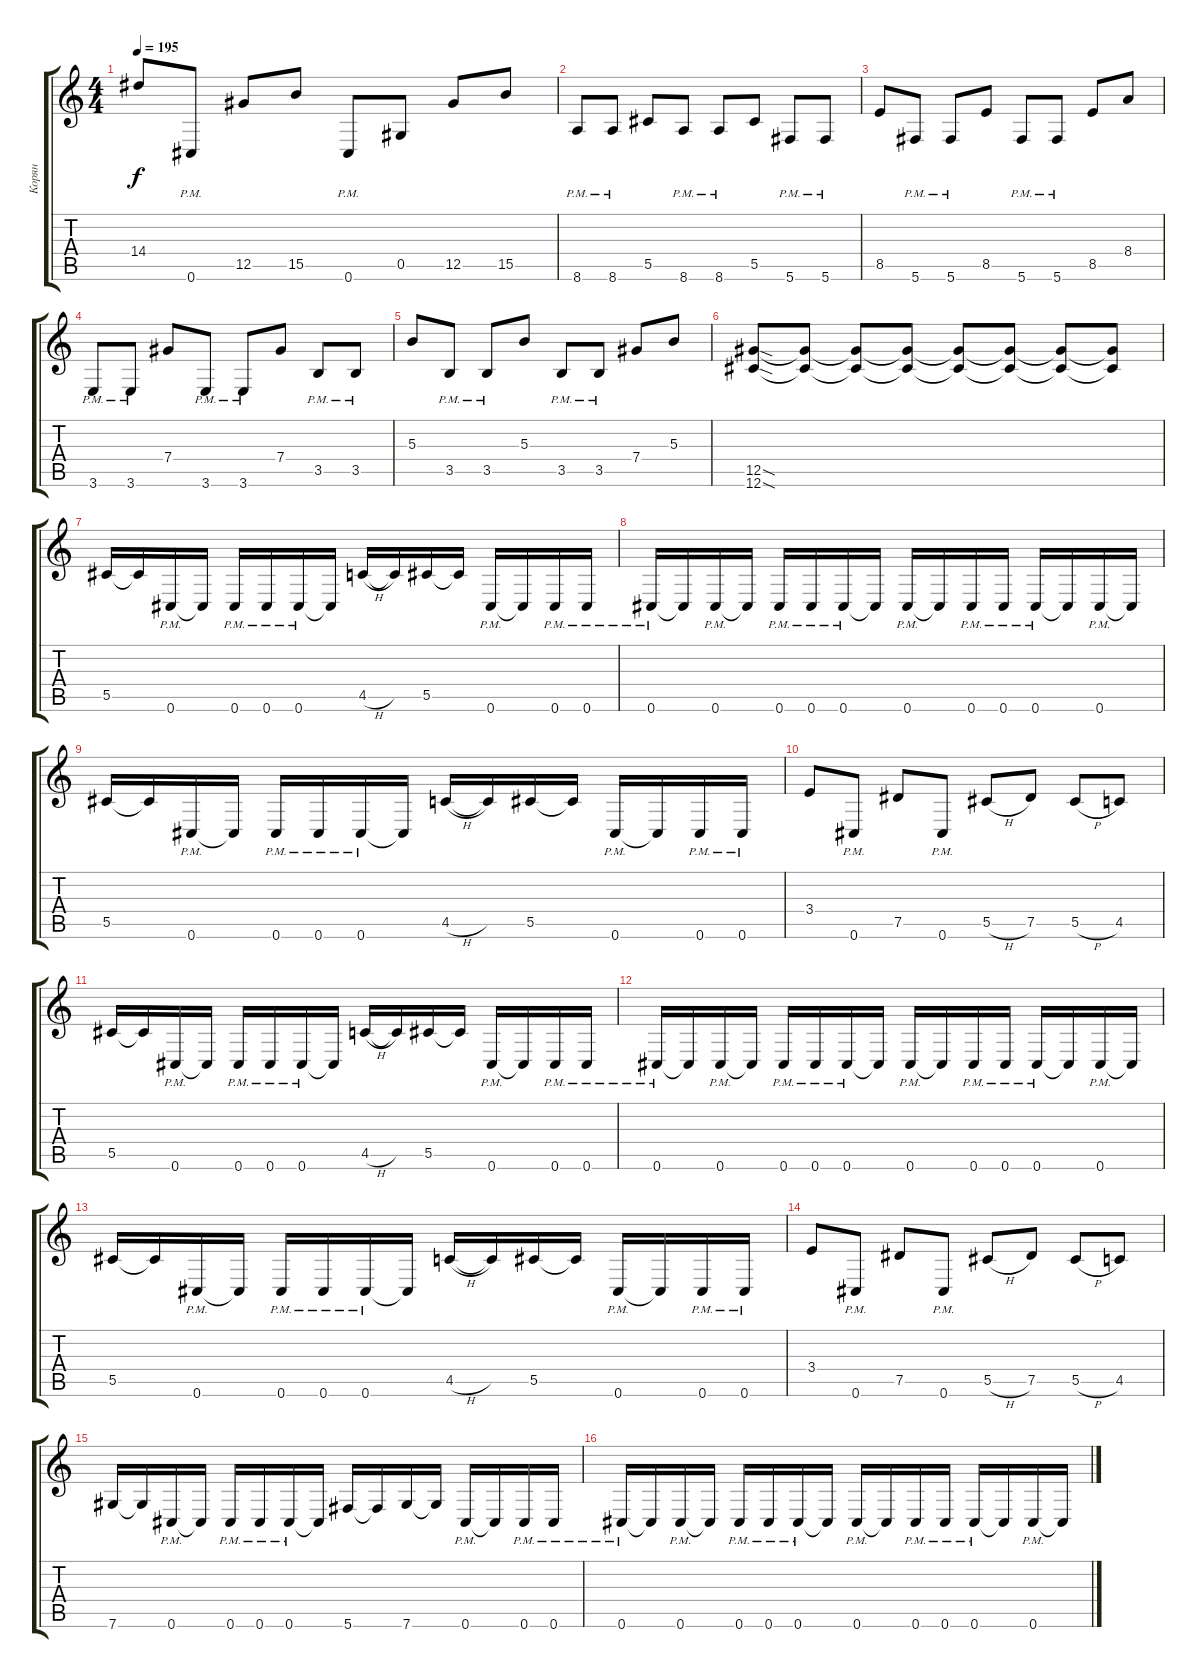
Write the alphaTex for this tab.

\track ("Корян" "Корян") {instrument distortionguitar}
\staff {score tabs}
\tuning (Eb4 Bb3 Gb3 Db3 Ab2 Db2) {hide}
\ts (4 4)
\tempo 195
\clef g2
\ks c
14.4.8{dy f} 0.6{pm}.8 12.5.8 15.5.8 0.6{pm}.8 0.5.8 12.5.8 15.5.8 |
8.6{pm}.8 8.6{pm}.8 5.5.8 8.6{pm}.8 8.6{pm}.8 5.5.8 5.6{pm}.8 5.6{pm}.8 |
8.5.8 5.6{pm}.8 5.6{pm}.8 8.5.8 5.6{pm}.8 5.6{pm}.8 8.5.8 8.4.8 |
3.6{pm}.8 3.6{pm}.8 7.4.8 3.6{pm}.8 3.6{pm}.8 7.4.8 3.5{pm}.8 3.5{pm}.8 |
5.3.8 3.5{pm}.8 3.5{pm}.8 5.3.8 3.5{pm}.8 3.5{pm}.8 7.4.8 5.3.8 |
(12.5{sod} 12.6{sod}).8 (12.5{t} 12.6{t}).8 (12.5{t} 12.6{t}).8 (12.5{t} 12.6{t}).8 (12.5{t} 12.6{t}).8 (12.5{t} 12.6{t}).8 (12.5{t} 12.6{t}).8 (12.5{t} 12.6{t}).8 |
5.5.16 5.5{t}.16 0.6{pm}.16 0.6{t}.16 0.6{pm}.16 0.6{pm}.16 0.6{pm}.16 0.6{t}.16 4.5{h}.16 4.5{t}.16 5.5.16 5.5{t}.16 0.6{pm}.16 0.6{t}.16 0.6{pm}.16 0.6{pm}.16 |
0.6{pm}.16 0.6{t}.16 0.6{pm}.16 0.6{t}.16 0.6{pm}.16 0.6{pm}.16 0.6{pm}.16 0.6{t}.16 0.6{pm}.16 0.6{t}.16 0.6{pm}.16 0.6{pm}.16 0.6{pm}.16 0.6{t}.16 0.6{pm}.16 0.6{t}.16 |
5.5.16 5.5{t}.16 0.6{pm}.16 0.6{t}.16 0.6{pm}.16 0.6{pm}.16 0.6{pm}.16 0.6{t}.16 4.5{h}.16 4.5{t}.16 5.5.16 5.5{t}.16 0.6{pm}.16 0.6{t}.16 0.6{pm}.16 0.6{pm}.16 |
3.4.8 0.6{pm}.8 7.5.8 0.6{pm}.8 5.5{h}.8 7.5.8 5.5{h}.8 4.5.8 |
5.5.16 5.5{t}.16 0.6{pm}.16 0.6{t}.16 0.6{pm}.16 0.6{pm}.16 0.6{pm}.16 0.6{t}.16 4.5{h}.16 4.5{t}.16 5.5.16 5.5{t}.16 0.6{pm}.16 0.6{t}.16 0.6{pm}.16 0.6{pm}.16 |
0.6{pm}.16 0.6{t}.16 0.6{pm}.16 0.6{t}.16 0.6{pm}.16 0.6{pm}.16 0.6{pm}.16 0.6{t}.16 0.6{pm}.16 0.6{t}.16 0.6{pm}.16 0.6{pm}.16 0.6{pm}.16 0.6{t}.16 0.6{pm}.16 0.6{t}.16 |
5.5.16 5.5{t}.16 0.6{pm}.16 0.6{t}.16 0.6{pm}.16 0.6{pm}.16 0.6{pm}.16 0.6{t}.16 4.5{h}.16 4.5{t}.16 5.5.16 5.5{t}.16 0.6{pm}.16 0.6{t}.16 0.6{pm}.16 0.6{pm}.16 |
3.4.8 0.6{pm}.8 7.5.8 0.6{pm}.8 5.5{h}.8 7.5.8 5.5{h}.8 4.5.8 |
7.6.16 7.6{t}.16 0.6{pm}.16 0.6{t}.16 0.6{pm}.16 0.6{pm}.16 0.6{pm}.16 0.6{t}.16 5.6.16 5.6{t}.16 7.6.16 7.6{t}.16 0.6{pm}.16 0.6{t}.16 0.6{pm}.16 0.6{pm}.16 |
0.6{pm}.16 0.6{t}.16 0.6{pm}.16 0.6{t}.16 0.6{pm}.16 0.6{pm}.16 0.6{pm}.16 0.6{t}.16 0.6{pm}.16 0.6{t}.16 0.6{pm}.16 0.6{pm}.16 0.6{pm}.16 0.6{t}.16 0.6{pm}.16 0.6{t}.16
